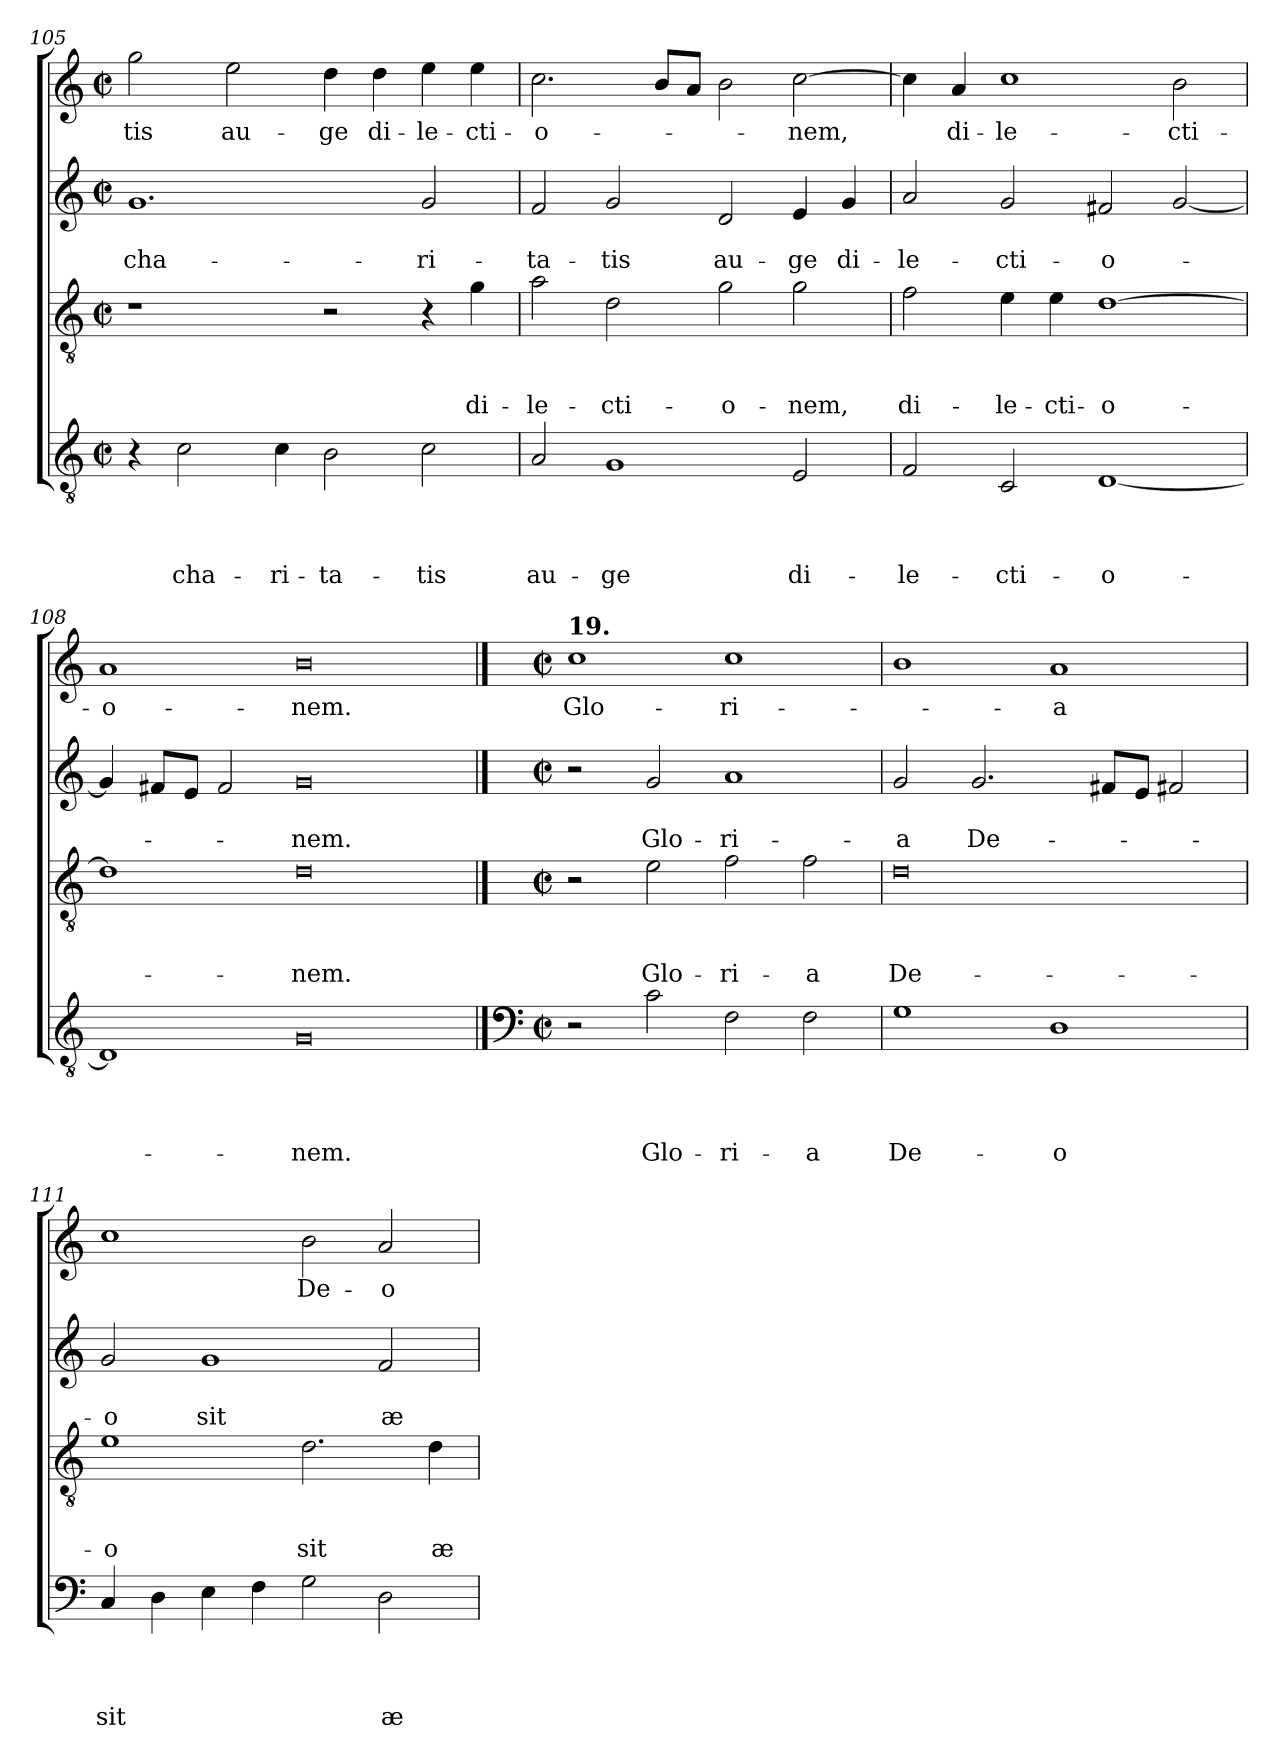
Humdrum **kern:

**kern	**text	**text	**text	**text	**kern	**text	**text	**text	**kern	**text	**text	**kern	**text
*part4	*part4	*part4	*part4	*part4	*part3	*part3	*part3	*part3	*part2	*part2	*part2	*part1	*part1
*staff4	*staff4	*staff4	*staff4	*staff4	*staff3	*staff3	*staff3	*staff3	*staff2	*staff2	*staff2	*staff1	*staff1
*clefGv2	*	*	*	*	*clefGv2	*	*	*	*clefG2	*	*	*clefG2	*
*k[]	*	*	*	*	*k[]	*	*	*	*k[]	*	*	*k[]	*
*C:	*	*	*	*	*C:	*	*	*	*C:	*	*	*C:	*
*M2/2	*	*	*	*	*M2/2	*	*	*	*M2/2	*	*	*M2/2	*
*met(c|)	*	*	*	*	*met(c|)	*	*	*	*met(c|)	*	*	*met(c|)	*
=105	=105	=105	=105	=105	=105	=105	=105	=105	=105	=105	=105	=105	=105
!	!	!	!	!	!	!	!	!	!	!	!LO:LY:b	!	!LO:LY:b
4r	.	.	.	.	1r	.	.	.	1.g	.	cha-	2gg\	-tis
!	!	!	!	!LO:LY:b	!	!	!	!	!	!	!	!	!
2c\	.	.	.	cha-	.	.	.	.	.	.	.	.	.
!	!	!	!	!	!	!	!	!	!	!	!	!	!LO:LY:b
.	.	.	.	.	.	.	.	.	.	.	.	2ee\	au-
!	!	!	!	!LO:LY:b	!	!	!	!	!	!	!	!	!
4c\	.	.	.	-ri-	.	.	.	.	.	.	.	.	.
!	!	!	!	!LO:LY:b	!	!	!	!	!	!	!	!	!LO:LY:b
2B\	.	.	.	-ta-	2r	.	.	.	.	.	.	4dd\	-ge
!	!	!	!	!	!	!	!	!	!	!	!	!	!LO:LY:b
.	.	.	.	.	.	.	.	.	.	.	.	4dd\	di-
!	!	!	!	!LO:LY:b	!	!	!	!	!	!	!LO:LY:b	!	!LO:LY:b
2c\	.	.	.	-tis	4r	.	.	.	2g/	.	-ri-	4ee\	-le-
!	!	!	!	!	!	!	!	!LO:LY:b	!	!	!	!	!LO:LY:b
.	.	.	.	.	4g\	.	.	di-	.	.	.	4ee\	-cti-
=106	=106	=106	=106	=106	=106	=106	=106	=106	=106	=106	=106	=106	=106
!	!	!	!	!LO:LY:b	!	!	!	!LO:LY:b	!	!	!LO:LY:b	!	!LO:LY:b
2A/	.	.	.	au-	2a\	.	.	-le-	2f/	.	-ta-	2.cc\	-o-
!	!	!	!	!LO:LY:b	!	!	!	!LO:LY:b	!	!	!LO:LY:b	!	!
1G	.	.	.	-ge	2d\	.	.	-cti-	2g/	.	-tis	.	.
.	.	.	.	.	.	.	.	.	.	.	.	8b/L	.
.	.	.	.	.	.	.	.	.	.	.	.	8a/J	.
!	!	!	!	!	!	!	!	!LO:LY:b	!	!	!LO:LY:b	!	!
.	.	.	.	.	2g\	.	.	-o-	2d/	.	au-	2b\	.
!	!	!	!	!LO:LY:b	!	!	!	!LO:LY:b	!	!	!LO:LY:b	!	!LO:LY:b
2E/	.	.	.	di-	2g\	.	.	-nem,	4e/	.	-ge	[2cc\	-nem,
!	!	!	!	!	!	!	!	!	!	!	!LO:LY:b	!	!
.	.	.	.	.	.	.	.	.	4g/	.	di-	.	.
=107	=107	=107	=107	=107	=107	=107	=107	=107	=107	=107	=107	=107	=107
!	!	!	!	!LO:LY:b	!	!	!	!LO:LY:b	!	!	!LO:LY:b	!	!
2F/	.	.	.	-le-	2f\	.	.	di-	2a/	.	-le-	4cc\]	.
!	!	!	!	!	!	!	!	!	!	!	!	!	!LO:LY:b
.	.	.	.	.	.	.	.	.	.	.	.	4a/	di-
!	!	!	!	!LO:LY:b	!	!	!	!LO:LY:b	!	!	!LO:LY:b	!	!LO:LY:b
2C/	.	.	.	-cti-	4e\	.	.	-le-	2g/	.	-cti-	1cc	-le-
!	!	!	!	!	!	!	!	!LO:LY:b	!	!	!	!	!
.	.	.	.	.	4e\	.	.	-cti-	.	.	.	.	.
!	!	!	!	!LO:LY:b	!	!	!	!LO:LY:b	!	!	!LO:LY:b	!	!
[1D	.	.	.	-o-	[1d	.	.	-o-	2f#X/	.	-o-	.	.
!	!	!	!	!	!	!	!	!	!	!	!	!	!LO:LY:b
.	.	.	.	.	.	.	.	.	[2g/	.	.	2b\	-cti-
=108	=108	=108	=108	=108	=108	=108	=108	=108	=108	=108	=108	=108	=108
!	!	!	!	!	!	!	!	!	!	!	!	!	!LO:LY:b
1D]	.	.	.	.	1d]	.	.	.	4g/]	.	.	1a	-o-
.	.	.	.	.	.	.	.	.	8f#X/L	.	.	.	.
.	.	.	.	.	.	.	.	.	8e/J	.	.	.	.
.	.	.	.	.	.	.	.	.	2f#/	.	.	.	.
!	!	!	!	!LO:LY:b	!	!	!	!LO:LY:b	!	!	!LO:LY:b	!	!LO:LY:b
0G	.	.	.	-nem.	0d	.	.	-nem.	0g	.	-nem.	0b	-nem.
!!LO:LB:g=z
==109	==109	==109	==109	==109	==109	==109	==109	==109	==109	==109	==109	==109	==109
*clefF4	*	*	*	*	*	*	*	*	*	*	*	*	*
*M2/2	*	*	*	*	*M2/2	*	*	*	*M2/2	*	*	*M2/2	*
*met(c|)	*	*	*	*	*met(c|)	*	*	*	*met(c|)	*	*	*met(c|)	*
!	!	!	!	!	!	!	!	!	!	!	!	!LO:TX:a:B:t=19.	!
!	!	!	!	!	!	!	!	!	!	!	!	!	!LO:LY:b
2r	.	.	.	.	2r	.	.	.	2r	.	.	1cc	Glo-
!	!	!	!	!LO:LY:b	!	!	!	!LO:LY:b	!	!	!LO:LY:b	!	!
2c\	.	.	.	Glo-	2e\	.	.	Glo-	2g/	.	Glo-	.	.
!	!	!	!	!LO:LY:b	!	!	!	!LO:LY:b	!	!	!LO:LY:b	!	!LO:LY:b
2F\	.	.	.	-ri-	2f\	.	.	-ri-	1a	.	-ri-	1cc	-ri-
!	!	!	!	!LO:LY:b	!	!	!	!LO:LY:b	!	!	!	!	!
2F\	.	.	.	-a	2f\	.	.	-a	.	.	.	.	.
=110	=110	=110	=110	=110	=110	=110	=110	=110	=110	=110	=110	=110	=110
!	!	!	!	!LO:LY:b	!	!	!	!LO:LY:b	!	!	!LO:LY:b	!	!
1G	.	.	.	De-	0d	.	.	De-	2g/	.	-a	1b	.
!	!	!	!	!	!	!	!	!	!	!	!LO:LY:b	!	!
.	.	.	.	.	.	.	.	.	2.g/	.	De-	.	.
!	!	!	!	!LO:LY:b	!	!	!	!	!	!	!	!	!LO:LY:b
1D	.	.	.	-o	.	.	.	.	.	.	.	1a	-a
.	.	.	.	.	.	.	.	.	8f#/L	.	.	.	.
.	.	.	.	.	.	.	.	.	8e/J	.	.	.	.
.	.	.	.	.	.	.	.	.	2f#X/	.	.	.	.
=111	=111	=111	=111	=111	=111	=111	=111	=111	=111	=111	=111	=111	=111
!	!	!	!	!LO:LY:b	!	!	!	!LO:LY:b	!	!	!LO:LY:b	!	!
4C/	.	.	.	sit	1e	.	.	-o	2g/	.	-o	1cc	.
4D\	.	.	.	.	.	.	.	.	.	.	.	.	.
!	!	!	!	!	!	!	!	!	!	!	!LO:LY:b	!	!
4E\	.	.	.	.	.	.	.	.	1g	.	sit	.	.
4F\	.	.	.	.	.	.	.	.	.	.	.	.	.
!	!	!	!	!	!	!	!	!LO:LY:b	!	!	!	!	!LO:LY:b
2G\	.	.	.	.	2.d\	.	.	sit	.	.	.	2b\	De-
!	!	!	!	!LO:LY:b	!	!	!	!	!	!	!LO:LY:b	!	!LO:LY:b
2D\	.	.	.	æ-	.	.	.	.	2f/	.	æ-	2a/	-o
!	!	!	!	!	!	!	!	!LO:LY:b	!	!	!	!	!
.	.	.	.	.	4d\	.	.	æ-	.	.	.	.	.
=	=	=	=	=	=	=	=	=	=	=	=	=	=
*-	*-	*-	*-	*-	*-	*-	*-	*-	*-	*-	*-	*-	*-
